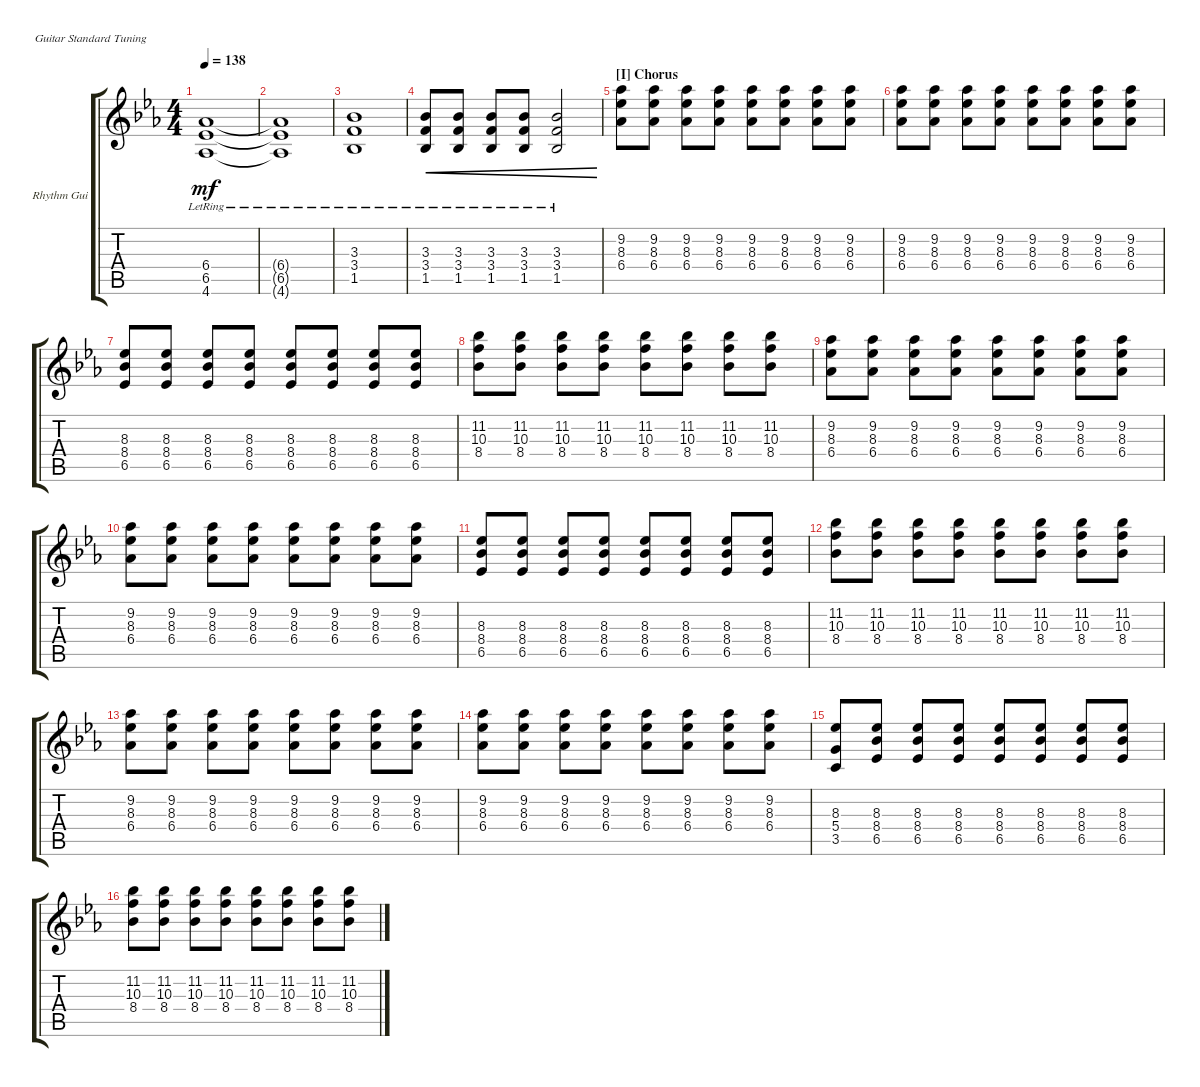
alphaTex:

\defaultSystemsLayout 4
\bracketExtendMode groupsimilarinstruments
\firstSystemTrackNameOrientation horizontal
\otherSystemsTrackNameOrientation horizontal
\track ("Rhythm Guitar" "Rhythm Gui") {instrument electricguitarclean}
\staff {score tabs}
\tuning (E4 B3 G3 D3 A2 E2)
\ts (4 4)
\tempo 138
\clef g2
\scale
0.333333
\ks eb
(6.5{lr} 6.4{lr} 4.6{lr}).1{dy mf} |
\scale
0.333333 (6.5{lr t} 6.4{lr t} 4.6{lr t}).1 |
\scale
0.333333 (1.5{lr} 3.4{lr} 3.3{lr}).1 |
\scale
0.333333 (1.5{lr} 3.4{lr} 3.3{lr}).8{cre} (1.5{lr} 3.4{lr} 3.3{lr}).8{cre} (1.5{lr} 3.4{lr} 3.3{lr}).8{cre} (1.5{lr} 3.4{lr} 3.3{lr}).8{cre} (1.5{lr} 3.4{lr} 3.3{lr}).2{cre} |
\section ("I" "Chorus")
\scale
0.333333 (6.4 8.3 9.2).8 (6.4 8.3 9.2).8 (6.4 8.3 9.2).8 (6.4 8.3 9.2).8 (6.4 8.3 9.2).8 (6.4 8.3 9.2).8 (6.4 8.3 9.2).8 (6.4 8.3 9.2).8 |
\scale
0.333333 (6.4 8.3 9.2).8 (6.4 8.3 9.2).8 (6.4 8.3 9.2).8 (6.4 8.3 9.2).8 (6.4 8.3 9.2).8 (6.4 8.3 9.2).8 (6.4 8.3 9.2).8 (6.4 8.3 9.2).8 |
\scale
0.333333 (6.5 8.4 8.3).8 (6.5 8.4 8.3).8 (6.5 8.4 8.3).8 (6.5 8.4 8.3).8 (6.5 8.4 8.3).8 (6.5 8.4 8.3).8 (6.5 8.4 8.3).8 (6.5 8.4 8.3).8 |
\scale
0.333333 (11.2 10.3 8.4).8 (11.2 10.3 8.4).8 (11.2 10.3 8.4).8 (11.2 10.3 8.4).8 (11.2 10.3 8.4).8 (11.2 10.3 8.4).8 (11.2 10.3 8.4).8 (11.2 10.3 8.4).8 |
\scale
0.333333 (6.4 8.3 9.2).8 (6.4 8.3 9.2).8 (6.4 8.3 9.2).8 (6.4 8.3 9.2).8 (6.4 8.3 9.2).8 (6.4 8.3 9.2).8 (6.4 8.3 9.2).8 (6.4 8.3 9.2).8 |
\scale
0.333333 (6.4 8.3 9.2).8 (6.4 8.3 9.2).8 (6.4 8.3 9.2).8 (6.4 8.3 9.2).8 (6.4 8.3 9.2).8 (6.4 8.3 9.2).8 (6.4 8.3 9.2).8 (6.4 8.3 9.2).8 |
\scale
0.333333 (6.5 8.4 8.3).8 (6.5 8.4 8.3).8 (6.5 8.4 8.3).8 (6.5 8.4 8.3).8 (6.5 8.4 8.3).8 (6.5 8.4 8.3).8 (6.5 8.4 8.3).8 (6.5 8.4 8.3).8 |
\scale
0.333333 (11.2 10.3 8.4).8 (11.2 10.3 8.4).8 (11.2 10.3 8.4).8 (11.2 10.3 8.4).8 (11.2 10.3 8.4).8 (11.2 10.3 8.4).8 (11.2 10.3 8.4).8 (11.2 10.3 8.4).8 |
\scale
0.333333 (6.4 8.3 9.2).8 (6.4 8.3 9.2).8 (6.4 8.3 9.2).8 (6.4 8.3 9.2).8 (6.4 8.3 9.2).8 (6.4 8.3 9.2).8 (6.4 8.3 9.2).8 (6.4 8.3 9.2).8 |
\scale
0.333333 (6.4 8.3 9.2).8 (6.4 8.3 9.2).8 (6.4 8.3 9.2).8 (6.4 8.3 9.2).8 (6.4 8.3 9.2).8 (6.4 8.3 9.2).8 (6.4 8.3 9.2).8 (6.4 8.3 9.2).8 |
\scale
0.333333 (3.5 5.4 8.3).8 (6.5 8.4 8.3).8 (6.5 8.4 8.3).8 (6.5 8.4 8.3).8 (6.5 8.4 8.3).8 (6.5 8.4 8.3).8 (6.5 8.4 8.3).8 (6.5 8.4 8.3).8 |
\scale
0.333333 (11.2 10.3 8.4).8 (11.2 10.3 8.4).8 (11.2 10.3 8.4).8 (11.2 10.3 8.4).8 (11.2 10.3 8.4).8 (11.2 10.3 8.4).8 (11.2 10.3 8.4).8 (11.2 10.3 8.4).8
